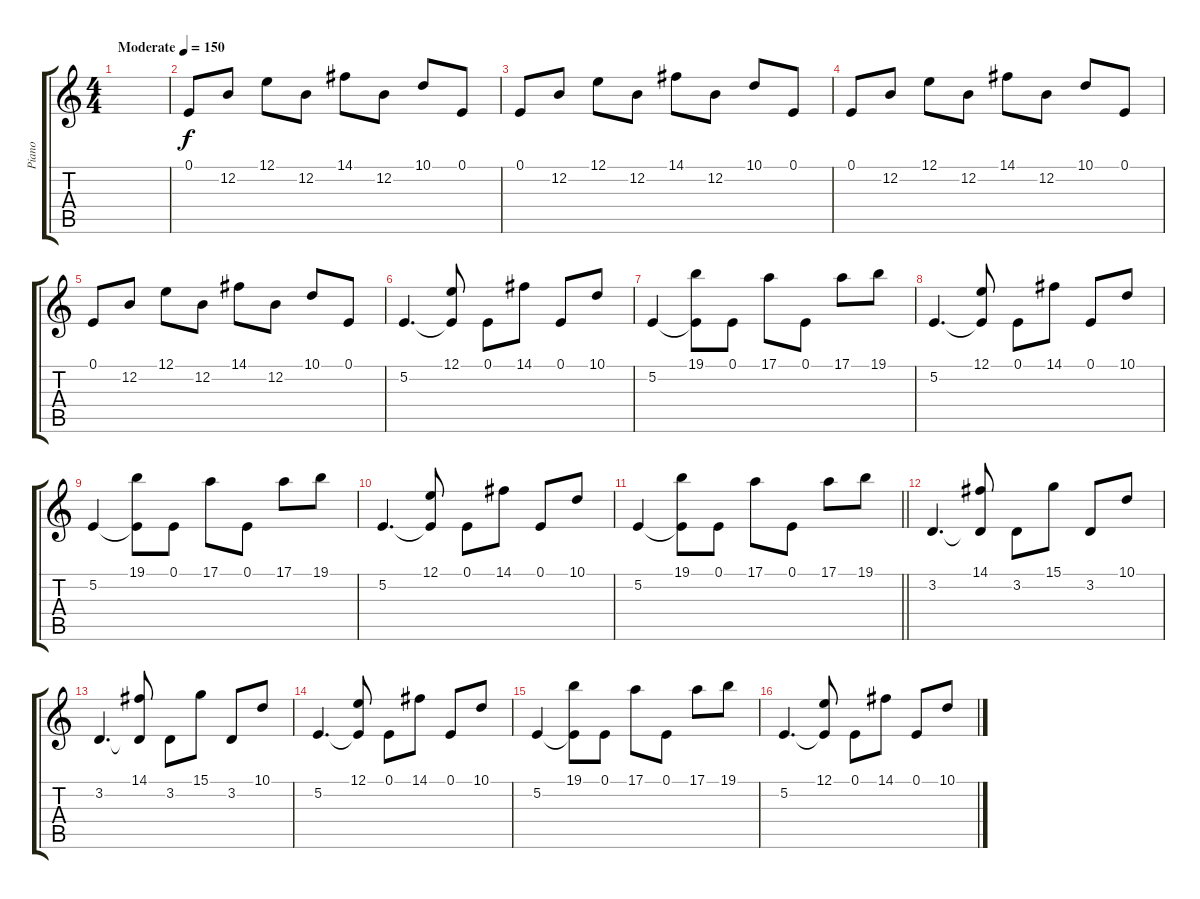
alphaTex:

\track ("Piano" "Piano") {instrument acousticgrandpiano}
\staff {score tabs}
\tuning (E4 B3 G3 D3 A2 E2) {hide}
\ts (4 4)
\tempo (150 "Moderate")
\clef g2
\ks c
|
0.1.8{volume 0} 12.2.8{volume 16} 12.1.8 12.2.8 14.1.8 12.2.8 10.1.8 0.1.8 |
0.1.8 12.2.8 12.1.8 12.2.8 14.1.8 12.2.8 10.1.8 0.1.8 |
0.1.8 12.2.8 12.1.8 12.2.8 14.1.8 12.2.8 10.1.8 0.1.8 |
0.1.8 12.2.8 12.1.8 12.2.8 14.1.8 12.2.8 10.1.8 0.1.8 |
5.2.4{d} (12.1 5.2{t}).8 0.1.8 14.1.8 0.1.8 10.1.8 |
5.2.4 (19.1 5.2{t}).8 0.1.8 17.1.8 0.1.8 17.1.8 19.1.8 |
5.2.4{d} (12.1 5.2{t}).8 0.1.8 14.1.8 0.1.8 10.1.8 |
5.2.4 (19.1 5.2{t}).8 0.1.8 17.1.8 0.1.8 17.1.8 19.1.8 |
5.2.4{d} (12.1 5.2{t}).8 0.1.8 14.1.8 0.1.8 10.1.8 |
\barLineRight lightlight
5.2.4 (19.1 5.2{t}).8 0.1.8 17.1.8 0.1.8 17.1.8 19.1.8 |
3.2.4{d} (14.1 3.2{t}).8 3.2.8 15.1.8 3.2.8 10.1.8 |
3.2.4{d} (14.1 3.2{t}).8 3.2.8 15.1.8 3.2.8 10.1.8 |
5.2.4{d} (12.1 5.2{t}).8 0.1.8 14.1.8 0.1.8 10.1.8 |
5.2.4 (19.1 5.2{t}).8 0.1.8 17.1.8 0.1.8 17.1.8 19.1.8 |
5.2.4{d} (12.1 5.2{t}).8 0.1.8 14.1.8 0.1.8 10.1.8
